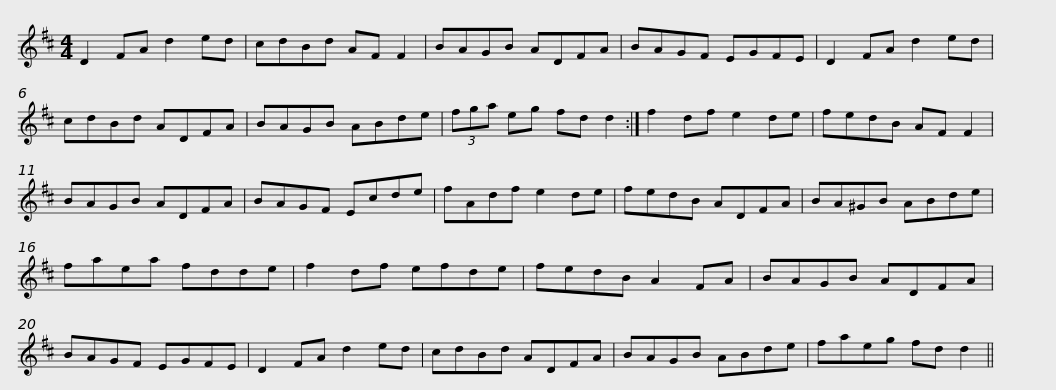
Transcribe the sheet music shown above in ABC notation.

X:1
L:1/8
M:4/4
I:linebreak $
K:D
V:1 treble
V:1
 D2 FA d2 ed | cdBd AF F2 | BAGB ADFA | BAGF EGFE | D2 FA d2 ed | %5
 cdBd ADFA |$ BAGB ABde | (3fga eg fd d2 :| f2 df e2 de | fedB AF F2 | %10
 BAGB ADFA | BAGF Ecde |$ fAdf e2 de | fedB ADFA | BA^GB ABde | %15
 faea fdde | f2 df efde | fedB A2 FA |$ BAGB ADFA | BAGF EGFE | %20
 D2 FA d2 ed | cdBd ADFA | BAGB ABde | faeg fd d2 || %24
